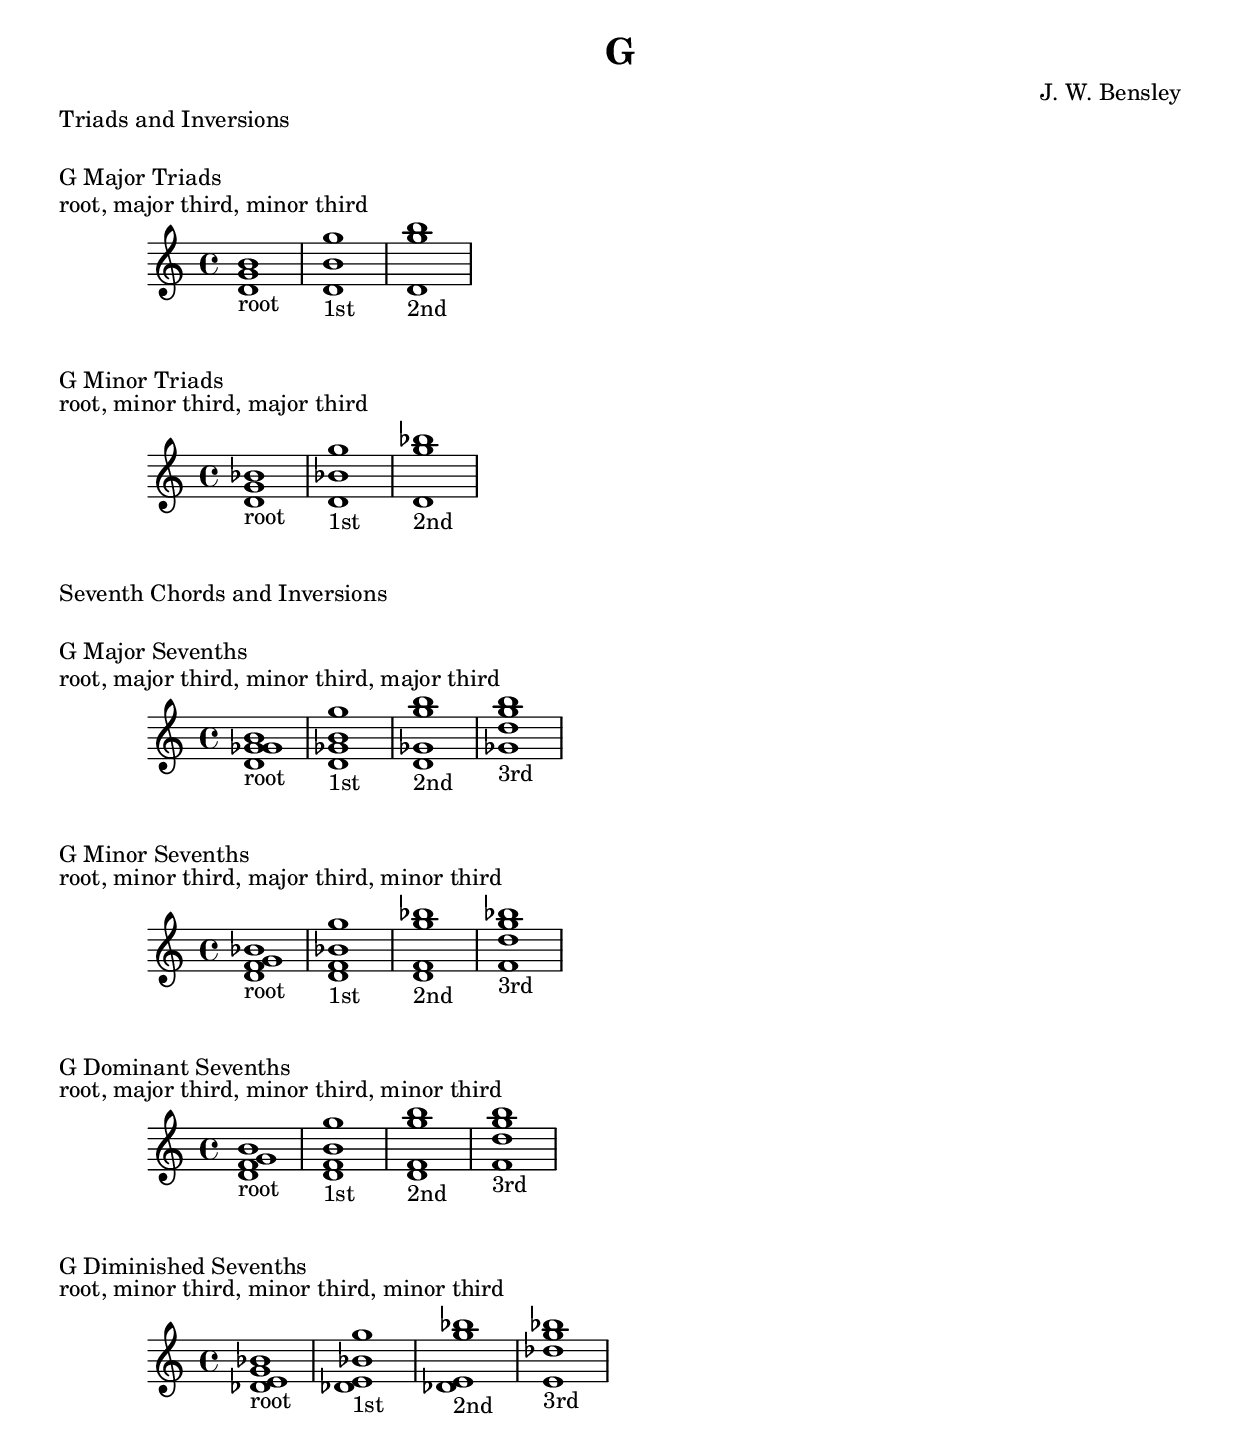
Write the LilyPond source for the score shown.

\version "2.18.2"
\language "english"

\header {
  title = "G"
  composer = "J. W. Bensley"
}

\markup { "Triads and Inversions" }
\markup { \vspace #1 }

\markup { "G Major Triads" }
\markup { "root, major third, minor third" }
\score {
  \new PianoStaff {
    \clef "treble"
    <g' b' d'>1-"root"
    <b' d' g''>1-"1st"
    <d' g'' b''>1-"2nd"
  }
}

\markup { "G Minor Triads" }
\markup { "root, minor third, major third" }
\score {
  \new PianoStaff {
    \clef "treble"
    <g' bflat' d'>1-"root"
    <bflat' d' g''>1-"1st"
    <d' g'' bflat''>1-"2nd"
  }
}\markup { "Seventh Chords and Inversions" }
\markup { \vspace #1 }

\markup { "G Major Sevenths" }
\markup { "root, major third, minor third, major third" }
\score {
  \new PianoStaff {
    \clef "treble"
    <g' b' d' gflat'>1-"root"
    <b' d' gflat' g'' >1-"1st"
    <d' gflat' g'' b''>1-"2nd"
    <gflat' g'' b'' d''>1-"3rd"
  }
}

\markup { "G Minor Sevenths" }
\markup { "root, minor third, major third, minor third" }
\score {
  \new PianoStaff {
    \clef "treble"
    <g' bflat' d' f'>1-"root"
    <bflat' d' f' g'' >1-"1st"
    <d' f' g'' bflat''>1-"2nd"
    <f' g'' bflat'' d''>1-"3rd"
  }
}

\markup { "G Dominant Sevenths" }
\markup { "root, major third, minor third, minor third" }
\score {
  \new PianoStaff {
    \clef "treble"
    <g' b' d' f'>1-"root"
    <b' d' f' g'' >1-"1st"
    <d' f' g'' b''>1-"2nd"
    <f' g'' b'' d''>1-"3rd"
  }
}

\markup { "G Diminished Sevenths" }
\markup { "root, minor third, minor third, minor third" }
\score {
  \new PianoStaff {
    \clef "treble"
    <g' bflat' dflat' e'>1-"root"
    <bflat' dflat' e' g'' >1-"1st"
    <dflat' e' g'' bflat''>1-"2nd"
    <e' g'' bflat'' dflat''>1-"3rd"
  }
}